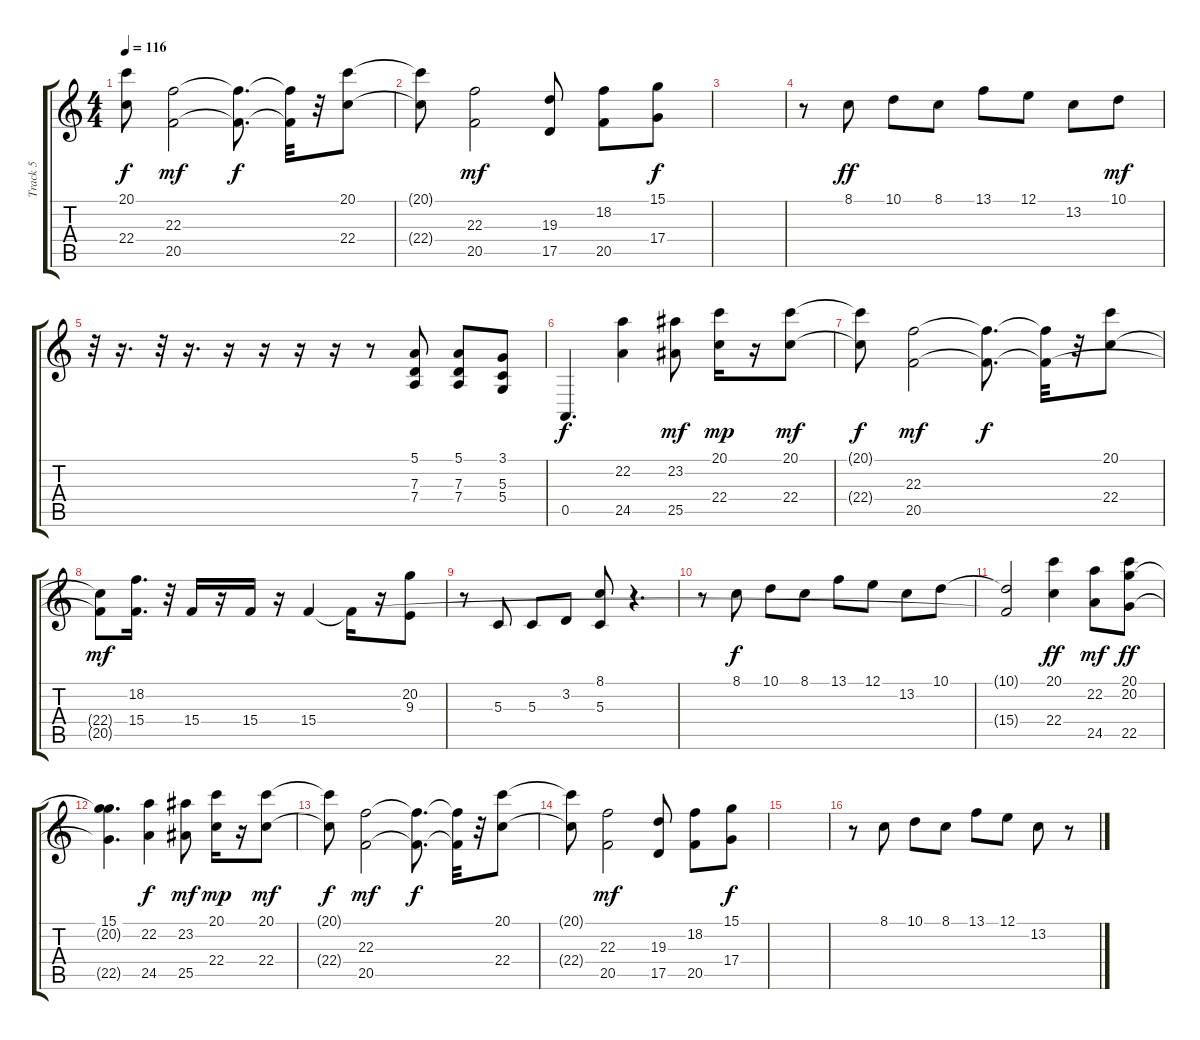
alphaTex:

\track ("Track 5" "Track 5") {instrument electricgrandpiano}
\staff {score tabs}
\tuning (E4 B3 G3 D3 A2 E2) {hide}
\ts (4 4)
\tempo 116
\clef g2
\ks c
(20.1{t} 22.4{t}).8{dy f} (22.3 20.5).2{dy mf} (22.3{t} 20.5{t}).8{d dy f} (22.3{t} 20.5{t}).32 r.32 (20.1 22.4).8 |
(20.1{t} 22.4{t}).8 (22.3 20.5).2{dy mf} (19.3 17.5).8 (18.2 20.5).8 (15.1 17.4).8{dy f} |
|
r.8{instrument electricgrandpiano} 8.1.8{dy ff} 10.1.8 8.1.8 13.1.8 12.1.8 13.2.8 10.1.8{dy mf} |
r.32 r.16{d} r.32 r.16{d} r.16 r.16 r.16 r.16 r.8 (5.1 7.3 7.4).8 (5.1 7.3 7.4).8 (3.1 5.3 5.4).8 |
0.5.4{d dy f} (22.2 24.5).4 (23.2 25.5).8{dy mf} (20.1 22.4).16{dy mp} r.16 (20.1 22.4).8{dy mf} |
(20.1{t} 22.4{t}).8{dy f} (22.3 20.5).2{dy mf} (22.3{t} 20.5{t}).8{d dy f} (22.3{t} 20.5{t}).32 r.32 (20.1 22.4).8 |
(22.4{t} 20.5{t}).8{dy mf} (18.2 15.4).16{d} r.32 15.4.16 r.16 15.4.16 r.16 15.4.4 15.4{t}.16 r.16 (20.2 9.3).8 |
r.8 5.3.8 5.3.8 3.2.8 (8.1 5.3).8 r.4{d} |
r.8{instrument electricgrandpiano} 8.1.8{dy f} 10.1.8 8.1.8 13.1.8 12.1.8 13.2.8 10.1.8 |
(10.1{t} 15.4{t}).2{instrument electricgrandpiano} (20.1 22.4).4{dy ff} (22.2 24.5).8{dy mf} (20.1 20.2 22.5).8{dy ff} |
(15.1 20.2{t} 22.5{t}).4{d} (22.2 24.5).4{dy f} (23.2 25.5).8{dy mf} (20.1 22.4).16{dy mp} r.16 (20.1 22.4).8{dy mf} |
(20.1{t} 22.4{t}).8{dy f} (22.3 20.5).2{dy mf} (22.3{t} 20.5{t}).8{d dy f} (22.3{t} 20.5{t}).32 r.32 (20.1 22.4).8 |
(20.1{t} 22.4{t}).8 (22.3 20.5).2{dy mf} (19.3 17.5).8 (18.2 20.5).8 (15.1 17.4).8{dy f} |
|
r.8{instrument electricgrandpiano} 8.1.8 10.1.8 8.1.8 13.1.8 12.1.8 13.2.8 r.8
